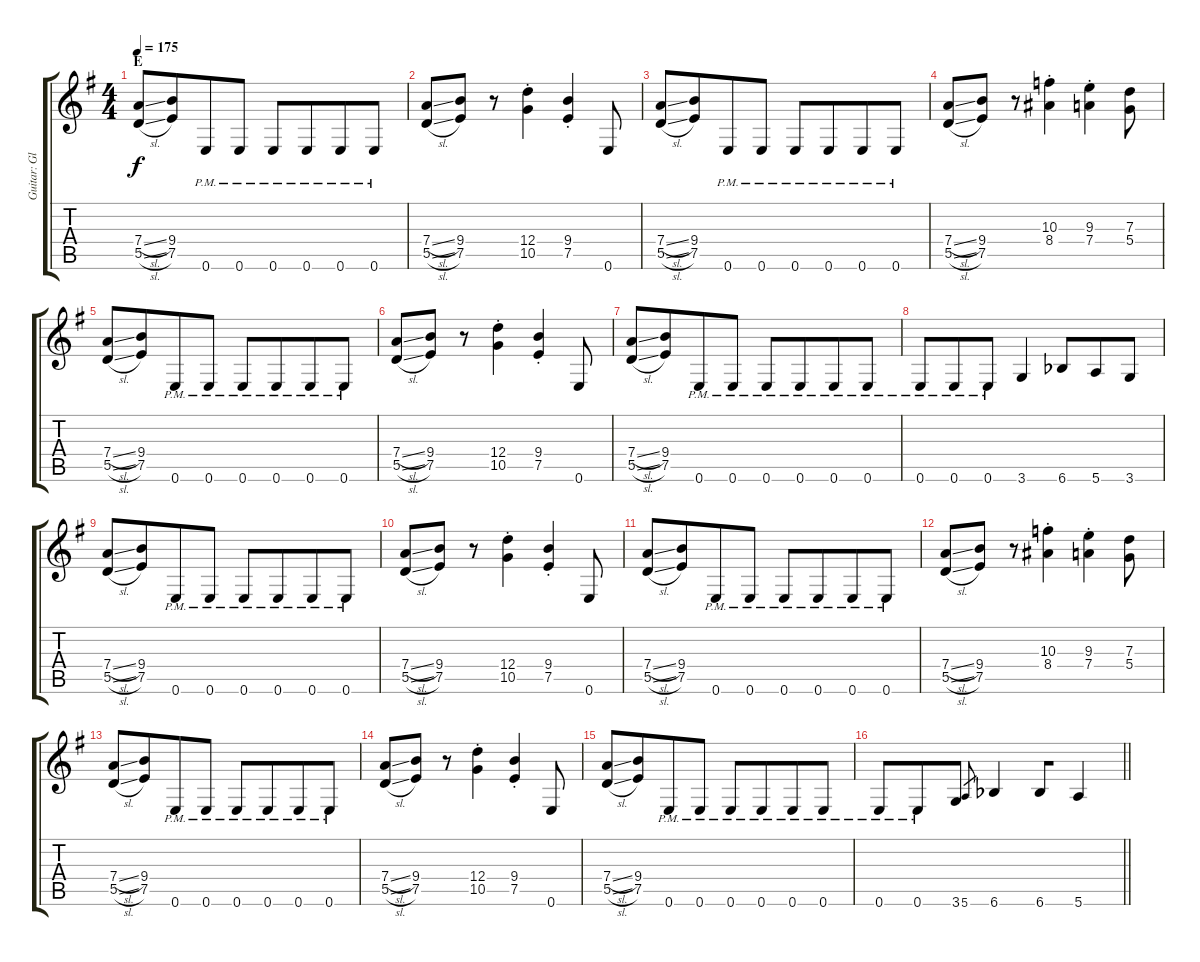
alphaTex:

\track ("Guitar: Glenn" "Guitar: Gl") {instrument distortionguitar}
\staff {score tabs}
\tuning (E4 B3 G3 D3 A2 E2) {hide}
\ts (4 4)
\section ("" "E")
\tempo 175
\clef g2
\ks g
(7.4{sl} 5.5{sl}).8{dy f} (9.4 7.5).8{beam merge} 0.6{pm}.8 0.6{pm}.8{beam split} 0.6{pm}.8{beam merge} 0.6{pm}.8{beam merge} 0.6{pm}.8 0.6{pm}.8 |
(7.4{sl} 5.5{sl}).8 (9.4 7.5).8 r.8 (12.4{st} 10.5{st}).4 (9.4{st} 7.5{st}).4 0.6.8 |
(7.4{sl} 5.5{sl}).8 (9.4 7.5).8{beam merge} 0.6{pm}.8 0.6{pm}.8{beam split} 0.6{pm}.8{beam merge} 0.6{pm}.8{beam merge} 0.6{pm}.8 0.6{pm}.8 |
(7.4{sl} 5.5{sl}).8 (9.4 7.5).8 r.8 (10.3{st} 8.4{st}).4 (9.3{st} 7.4{st}).4 (7.3 5.4).8 |
(7.4{sl} 5.5{sl}).8 (9.4 7.5).8{beam merge} 0.6{pm}.8 0.6{pm}.8{beam split} 0.6{pm}.8{beam merge} 0.6{pm}.8{beam merge} 0.6{pm}.8 0.6{pm}.8 |
(7.4{sl} 5.5{sl}).8 (9.4 7.5).8 r.8 (12.4{st} 10.5{st}).4 (9.4{st} 7.5{st}).4 0.6.8 |
(7.4{sl} 5.5{sl}).8 (9.4 7.5).8{beam merge} 0.6{pm}.8 0.6{pm}.8{beam split} 0.6{pm}.8{beam merge} 0.6{pm}.8{beam merge} 0.6{pm}.8 0.6{pm}.8 |
0.6{pm}.8 0.6{pm}.8{beam merge} 0.6{pm}.8 3.6.4 6.6{acc b}.8{beam merge} 5.6.8 3.6.8 |
(7.4{sl} 5.5{sl}).8 (9.4 7.5).8{beam merge} 0.6{pm}.8 0.6{pm}.8{beam split} 0.6{pm}.8{beam merge} 0.6{pm}.8{beam merge} 0.6{pm}.8 0.6{pm}.8 |
(7.4{sl} 5.5{sl}).8 (9.4 7.5).8 r.8 (12.4{st} 10.5{st}).4 (9.4{st} 7.5{st}).4 0.6.8 |
(7.4{sl} 5.5{sl}).8 (9.4 7.5).8{beam merge} 0.6{pm}.8 0.6{pm}.8{beam split} 0.6{pm}.8{beam merge} 0.6{pm}.8{beam merge} 0.6{pm}.8 0.6{pm}.8 |
(7.4{sl} 5.5{sl}).8 (9.4 7.5).8 r.8 (10.3{st} 8.4{st}).4 (9.3{st} 7.4{st}).4 (7.3 5.4).8 |
(7.4{sl} 5.5{sl}).8 (9.4 7.5).8{beam merge} 0.6{pm}.8 0.6{pm}.8{beam split} 0.6{pm}.8{beam merge} 0.6{pm}.8{beam merge} 0.6{pm}.8 0.6{pm}.8 |
(7.4{sl} 5.5{sl}).8 (9.4 7.5).8 r.8 (12.4{st} 10.5{st}).4 (9.4{st} 7.5{st}).4 0.6.8 |
(7.4{sl} 5.5{sl}).8 (9.4 7.5).8{beam merge} 0.6{pm}.8 0.6{pm}.8{beam split} 0.6{pm}.8{beam merge} 0.6{pm}.8{beam merge} 0.6{pm}.8 0.6{pm}.8 |
\barLineRight lightlight
0.6{pm}.8 0.6{pm}.8{beam merge} 3.6.8 5.6.8{gr} 6.6{acc b}.4 6.6{acc b}.8{beam merge} 5.6.4
